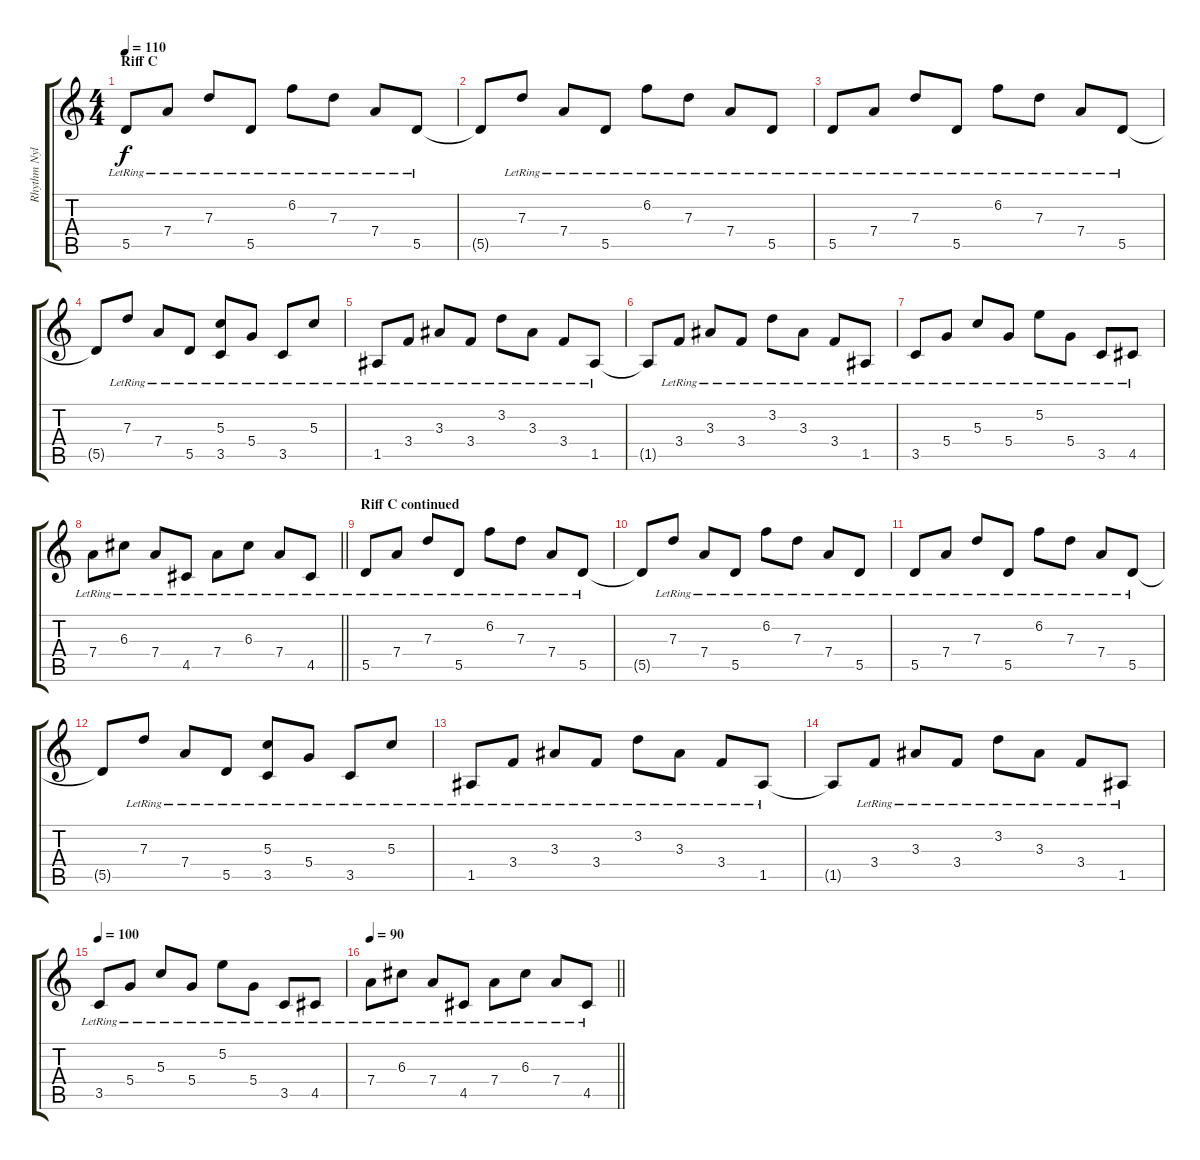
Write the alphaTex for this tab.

\track ("Rhythm Nylon" "Rhythm Nyl") {instrument acousticguitarsteel}
\staff {score tabs}
\tuning (E4 B3 G3 D3 A2 E2) {hide}
\ts (4 4)
\section ("" "Riff C")
\tempo 110
\clef g2
\ks c
5.5{lr}.8{dy f volume 10 balance 3 instrument acousticguitarnylon} 7.4{lr}.8 7.3{lr}.8 5.5{lr}.8 6.2{lr}.8 7.3{lr}.8 7.4{lr}.8 5.5{lr}.8 |
5.5{t}.8 7.3{lr}.8 7.4{lr}.8 5.5{lr}.8 6.2{lr}.8 7.3{lr}.8 7.4{lr}.8 5.5{lr}.8 |
5.5{lr}.8 7.4{lr}.8 7.3{lr}.8 5.5{lr}.8 6.2{lr}.8 7.3{lr}.8 7.4{lr}.8 5.5{lr}.8 |
5.5{t}.8 7.3{lr}.8 7.4{lr}.8 5.5{lr}.8 (5.3{lr} 3.5{lr}).8 5.4{lr}.8 3.5{lr}.8 5.3{lr}.8 |
1.5{lr}.8 3.4{lr}.8 3.3{lr}.8 3.4{lr}.8 3.2{lr}.8 3.3{lr}.8 3.4{lr}.8 1.5{lr}.8 |
1.5{t}.8 3.4{lr}.8 3.3{lr}.8 3.4{lr}.8 3.2{lr}.8 3.3{lr}.8 3.4{lr}.8 1.5{lr}.8 |
3.5{lr}.8 5.4{lr}.8 5.3{lr}.8 5.4{lr}.8 5.2{lr}.8 5.4{lr}.8 3.5{lr}.8 4.5{lr}.8 |
\barLineRight lightlight
7.4{lr}.8 6.3{lr}.8 7.4{lr}.8 4.5{lr}.8 7.4{lr}.8 6.3{lr}.8 7.4{lr}.8 4.5{lr}.8 |
\section ("" "Riff C continued")
5.5{lr}.8 7.4{lr}.8 7.3{lr}.8 5.5{lr}.8 6.2{lr}.8 7.3{lr}.8 7.4{lr}.8 5.5{lr}.8 |
5.5{t}.8 7.3{lr}.8 7.4{lr}.8 5.5{lr}.8 6.2{lr}.8 7.3{lr}.8 7.4{lr}.8 5.5{lr}.8 |
5.5{lr}.8 7.4{lr}.8 7.3{lr}.8 5.5{lr}.8 6.2{lr}.8 7.3{lr}.8 7.4{lr}.8 5.5{lr}.8 |
5.5{t}.8 7.3{lr}.8 7.4{lr}.8 5.5{lr}.8 (5.3{lr} 3.5{lr}).8 5.4{lr}.8 3.5{lr}.8 5.3{lr}.8 |
1.5{lr}.8 3.4{lr}.8 3.3{lr}.8 3.4{lr}.8 3.2{lr}.8 3.3{lr}.8 3.4{lr}.8 1.5{lr}.8 |
1.5{t}.8 3.4{lr}.8 3.3{lr}.8 3.4{lr}.8 3.2{lr}.8 3.3{lr}.8 3.4{lr}.8 1.5{lr}.8 |
\tempo 100
3.5{lr}.8 5.4{lr}.8 5.3{lr}.8 5.4{lr}.8 5.2{lr}.8 5.4{lr}.8 3.5{lr}.8 4.5{lr}.8 |
\tempo 90
\barLineRight lightlight
7.4{lr}.8 6.3{lr}.8 7.4{lr}.8 4.5{lr}.8 7.4{lr}.8 6.3{lr}.8 7.4{lr}.8 4.5{lr}.8
